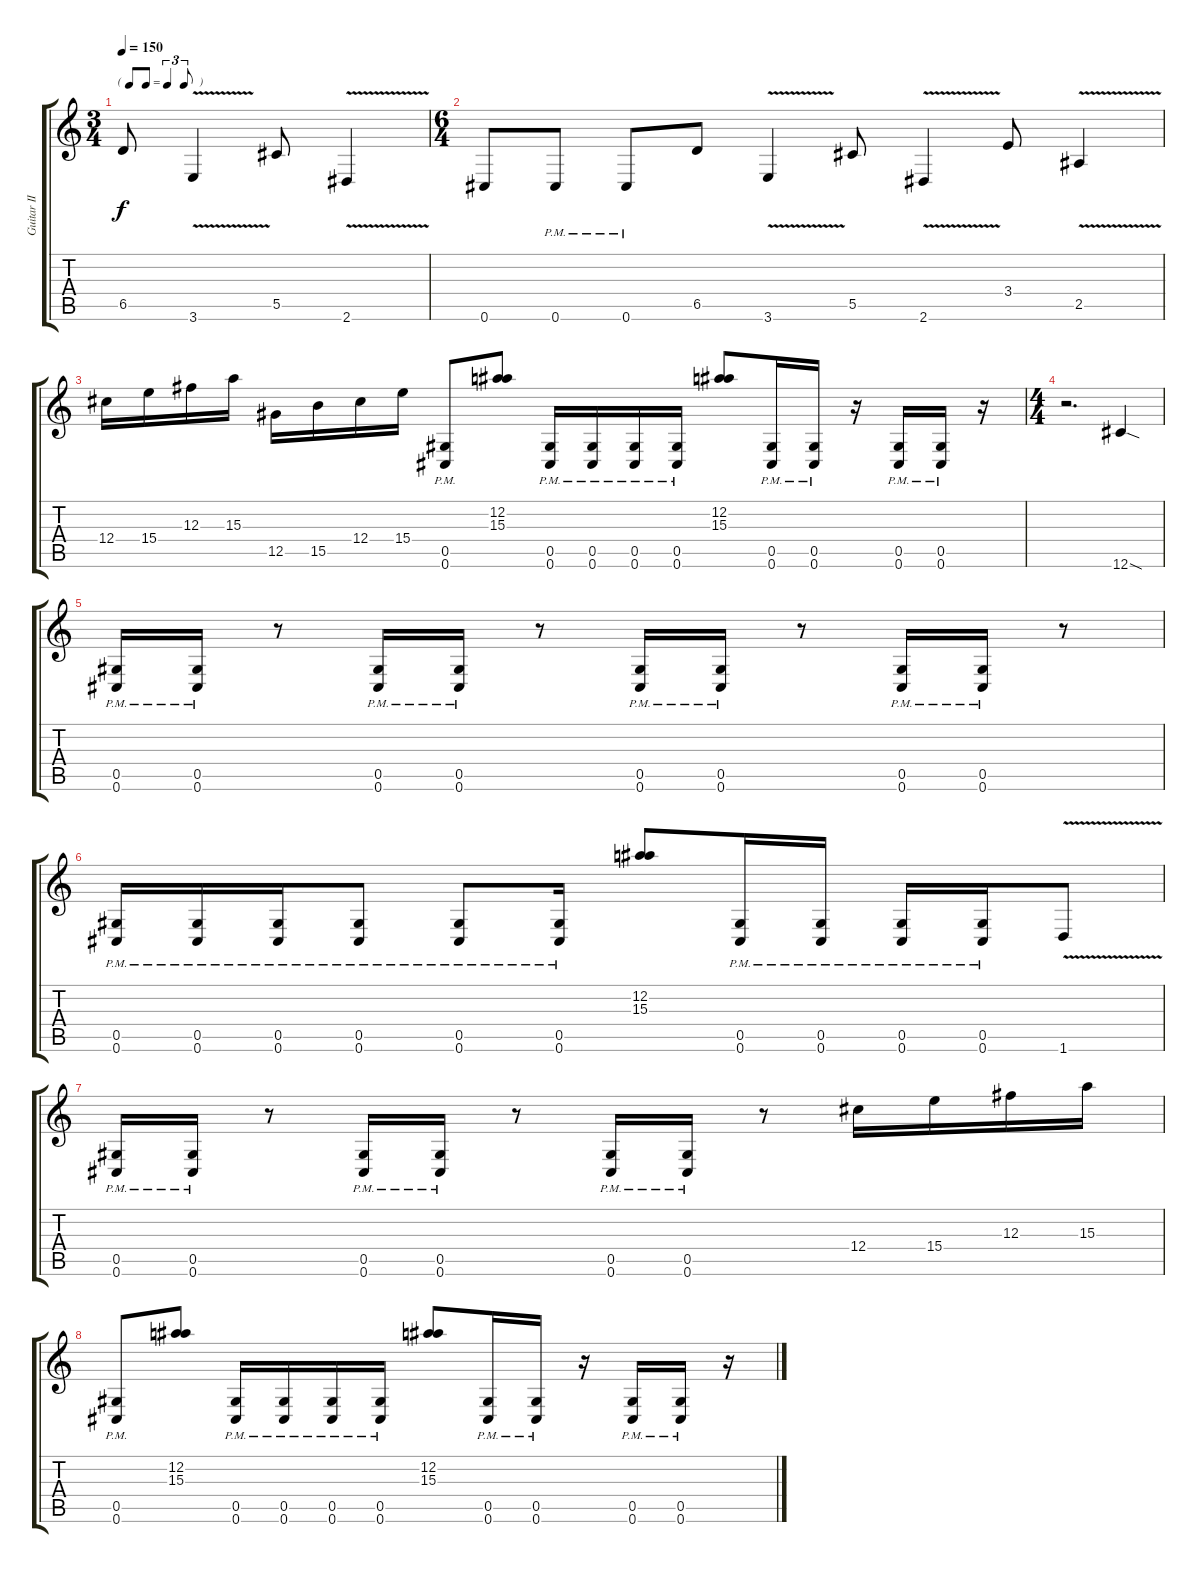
\track ("Guitar II" "Guitar II") {instrument distortionguitar}
\staff {score tabs}
\tuning (Eb4 Bb3 Gb3 Db3 Ab2 Db2) {hide}
\ts (3 4)
\tf triplet8th
\tempo 150
\clef g2
\ks c
6.5.8{dy f} 3.6{v}.4 5.5.8 2.6{v}.4 |
\ts (6 4)
0.6.8 0.6{pm}.8 0.6{pm}.8 6.5.8 3.6{v}.4 5.5.8 2.6{v}.4 3.4.8 2.5{v}.4 |
12.4.16 15.4.16 12.3.16 15.3.16 12.5.16 15.5.16 12.4.16 15.4.16 (0.5{pm} 0.6{pm}).8 (12.2 15.3).8 (0.5{pm} 0.6{pm}).16 (0.5{pm} 0.6{pm}).16 (0.5{pm} 0.6{pm}).16 (0.5{pm} 0.6{pm}).16 (12.2 15.3).8 (0.5{pm} 0.6{pm}).16 (0.5{pm} 0.6{pm}).16 r.16 (0.5{pm} 0.6{pm}).16 (0.5{pm} 0.6{pm}).16 r.16 |
\ts (4 4)
r.2{d} 12.6{sod}.4 |
(0.5{pm} 0.6{pm}).16 (0.5{pm} 0.6{pm}).16 r.8 (0.5{pm} 0.6{pm}).16 (0.5{pm} 0.6{pm}).16 r.8 (0.5{pm} 0.6{pm}).16 (0.5{pm} 0.6{pm}).16 r.8 (0.5{pm} 0.6{pm}).16 (0.5{pm} 0.6{pm}).16 r.8 |
(0.5{pm} 0.6{pm}).16 (0.5{pm} 0.6{pm}).16 (0.5{pm} 0.6{pm}).16 (0.5{pm} 0.6{pm}).8 (0.5{pm} 0.6{pm}).8 (0.5{pm} 0.6{pm}).16 (12.2 15.3).8 (0.5{pm} 0.6{pm}).16 (0.5{pm} 0.6{pm}).16 (0.5{pm} 0.6{pm}).16 (0.5{pm} 0.6{pm}).16 1.6{v}.8 |
(0.5{pm} 0.6{pm}).16 (0.5{pm} 0.6{pm}).16 r.8 (0.5{pm} 0.6{pm}).16 (0.5{pm} 0.6{pm}).16 r.8 (0.5{pm} 0.6{pm}).16 (0.5{pm} 0.6{pm}).16 r.8 12.4.16 15.4.16 12.3.16 15.3.16 |
(0.5{pm} 0.6{pm}).8 (12.2 15.3).8 (0.5{pm} 0.6{pm}).16 (0.5{pm} 0.6{pm}).16 (0.5{pm} 0.6{pm}).16 (0.5{pm} 0.6{pm}).16 (12.2 15.3).8 (0.5{pm} 0.6{pm}).16 (0.5{pm} 0.6{pm}).16 r.16 (0.5{pm} 0.6{pm}).16 (0.5{pm} 0.6{pm}).16 r.16
